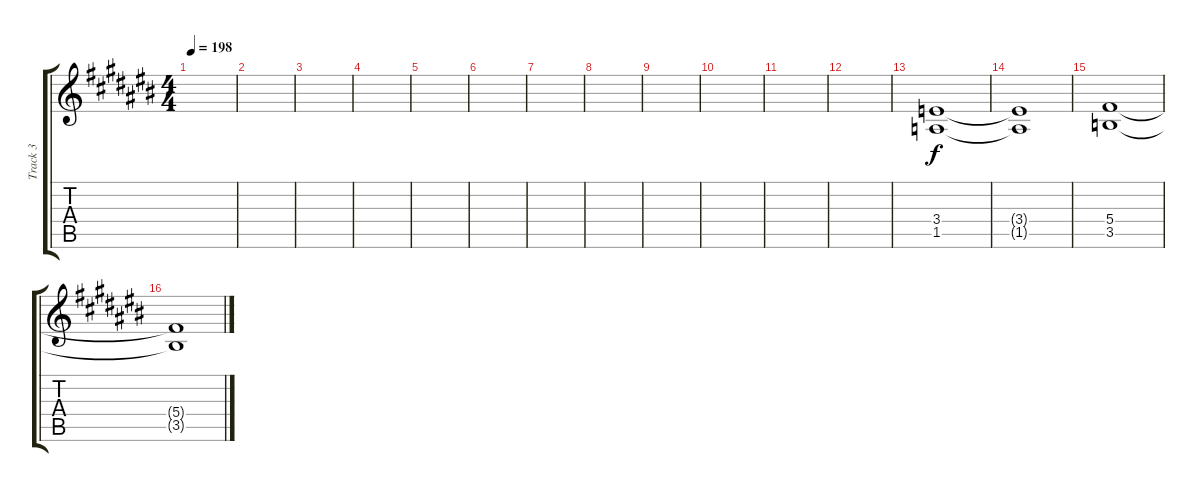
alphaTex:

\track ("Track 3" "Track 3") {instrument distortionguitar}
\staff {score tabs}
\tuning (Eb4 Bb3 Gb3 Db3 Ab2 Db2) {hide}
\ts (4 4)
\tempo 198
\clef g2
\ks c#
|
|
|
|
|
|
|
|
|
|
|
|
(3.4 1.5).1 |
(3.4{t} 1.5{t}).1 |
(5.4 3.5).1 |
(5.4{t} 3.5{t}).1
